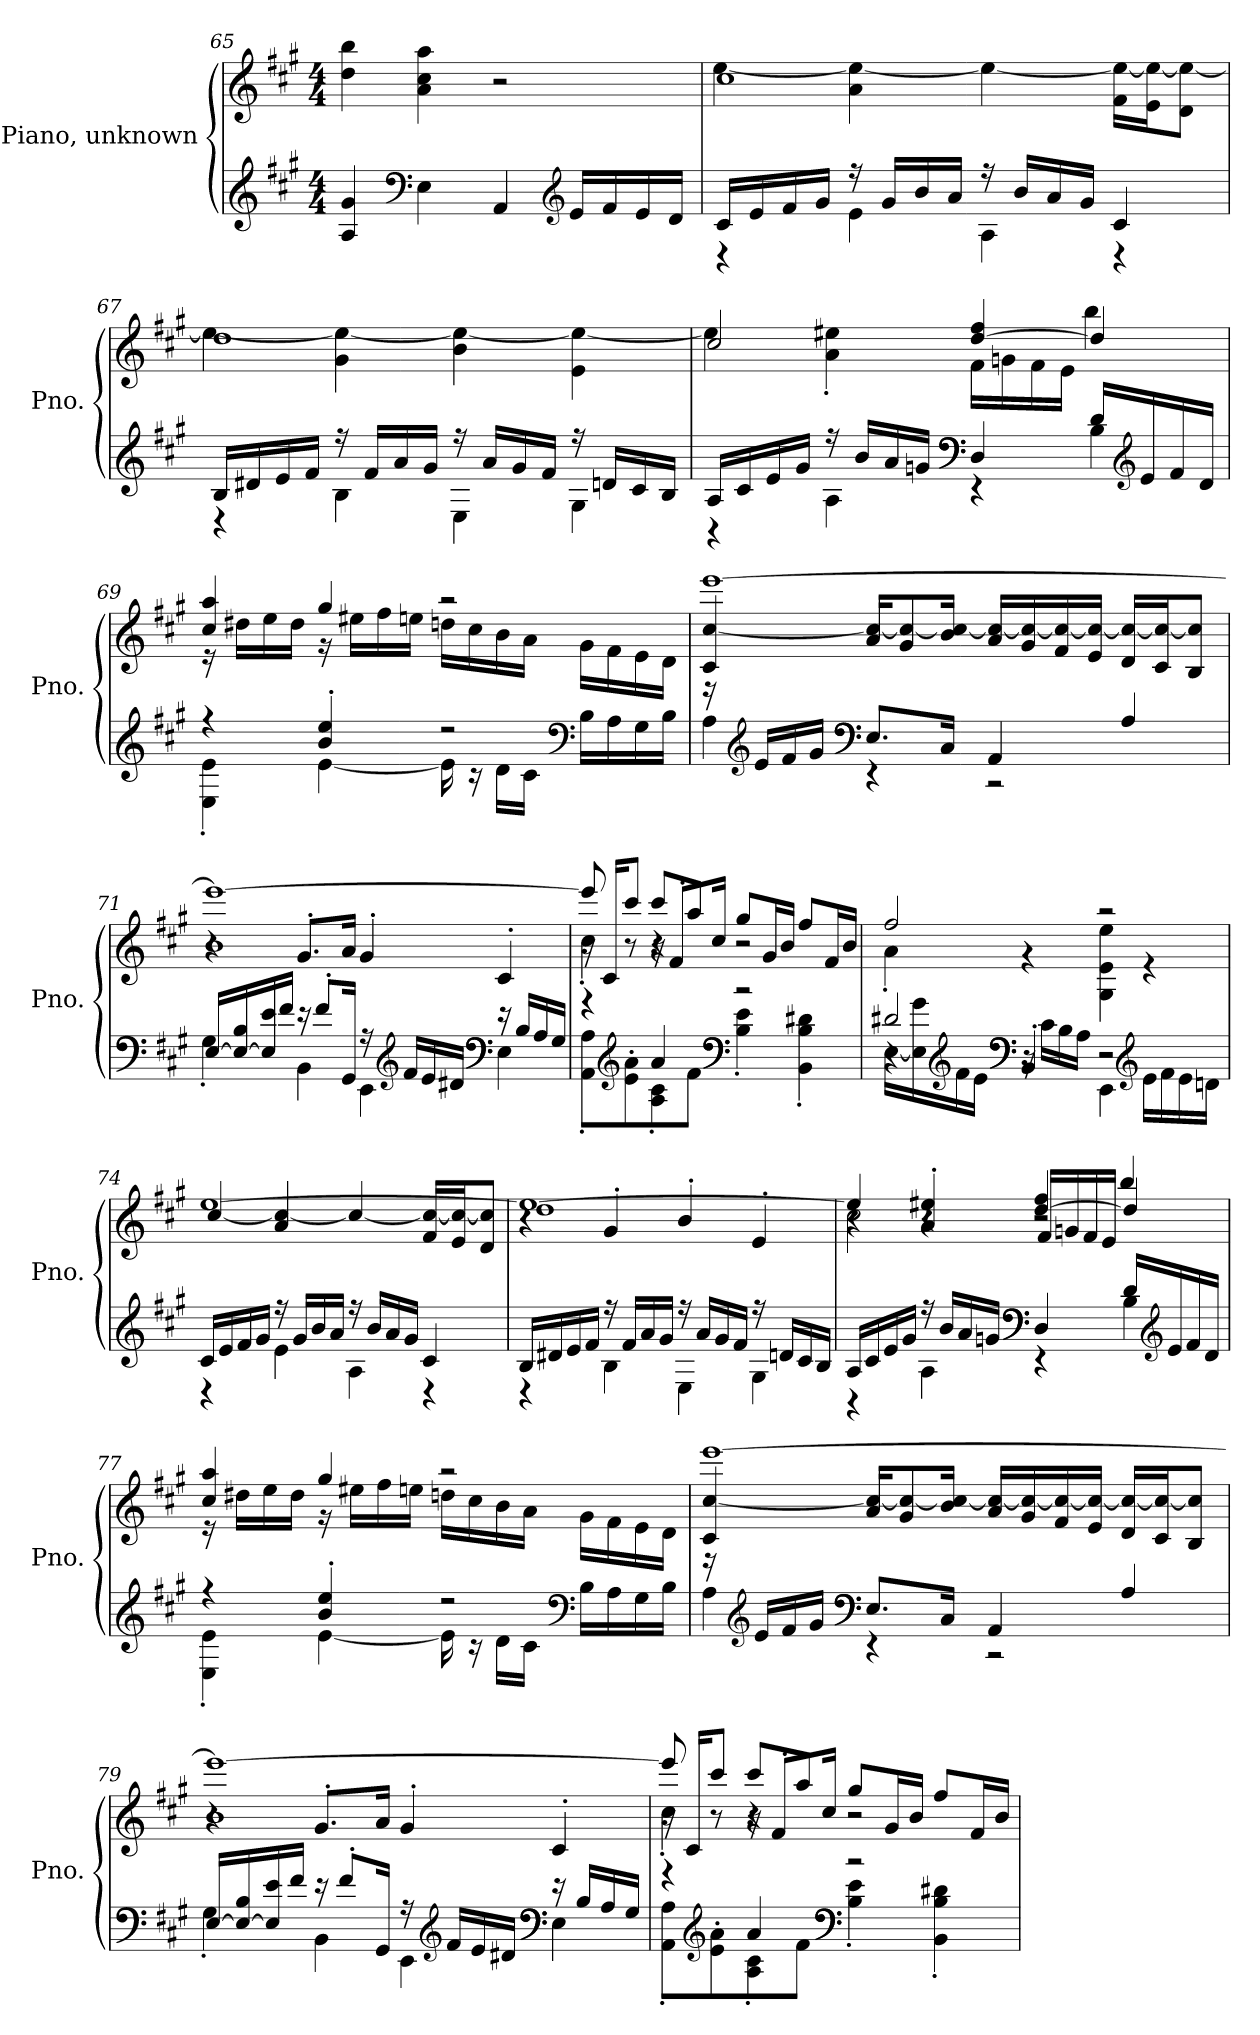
**kern	**kern
*part1	*part1
*staff2	*staff1
*I"Piano, unknown	*
*I'Pno.	*
!!LO:PB:g=z
*clefG2	*clefG2
*k[f#c#g#]	*k[f#c#g#]
*M4/4	*M4/4
=65	=65
4A/ 4g#/	4dd\ 4bb\
*clefF4	*
4E\	4a\ 4cc#\ 4aa\
4AA/	2r
*clefG2	*
16e/LL	.
16f#/	.
16e/	.
16d/JJ	.
=66	=66
*^	*^
16c#/LL	4r	1cc#	[4ee\
16e/	.	.	.
16f#/	.	.	.
16g#/JJ	.	.	.
16r	4e\	.	4a\ 4ee\_
16g#/LL	.	.	.
16b/	.	.	.
16a/JJ	.	.	.
16r	4A\	.	4ee\_
16b/LL	.	.	.
16a/	.	.	.
16g#/JJ	.	.	.
4c#/	4r	.	16f#\ 16ee\_LL
.	.	.	16e\ 16ee\_J
.	.	.	8d\ 8ee\_J
=67	=67	=67	=67
16B/LL	4r	1dd	4ee\_
16d#X/	.	.	.
16e/	.	.	.
16f#/JJ	.	.	.
16r	4B\	.	4g#\ 4ee\_
16f#/LL	.	.	.
16a/	.	.	.
16g#/JJ	.	.	.
16r	4E\	.	4b\ 4ee\_
16a/LL	.	.	.
16g#/	.	.	.
16f#/JJ	.	.	.
16r	4G#\	.	4e\ 4ee\_
16dn/LL	.	.	.
16c#/	.	.	.
16B/JJ	.	.	.
!!LO:LB:g=z	!!
=68	=68	=68	=68
16A/LL	4r	2cc#/	4ee\]
16c#/	.	.	.
16e/	.	.	.
16g#/JJ	.	.	.
16r	4A\	.	4a\' 4ee#X\'
16b/LL	.	.	.
16a/	.	.	.
16gn/JJ	.	.	.
*clefF4	*	*	*
4D/	4r	[4dd/ 4ff#/	16f#\LL
.	.	.	16gn\
.	.	.	16f#\
.	.	.	16e\JJ
16d/LL	4B\	4dd/]	4bb\
*clefG2	*	*	*
16e/	.	.	.
16f#/	.	.	.
16d/JJ	.	.	.
=69	=69	=69	=69
4r	4E\' 4e\'	4cc#/ 4aa/	16r
.	.	.	16dd#X\LL
.	.	.	16ee\
.	.	.	16dd#\JJ
4b/' 4ee/'	[4e\	4gg#/	16r
.	.	.	16ee#X\LL
.	.	.	16ff#\
.	.	.	16een\JJ
2r	16e\]	2r	16ddn\LL
.	16r	.	16cc#\
.	16d\LL	.	16b\
.	16c#\JJ	.	16a\JJ
*clefF4	*	*	*
.	16B\LL	.	16g#\LL
.	16A\	.	16f#\
.	16G#\	.	16e\
.	16B\JJ	.	16d\JJ
!!LO:LB:g=z	!!
=70	=70	=70	=70
16r	4A\	[1eee	4c#/ [4cc#/
*clefG2	*	*	*
16e/LL	.	.	.
16f#/	.	.	.
16g#/JJ	.	.	.
*clefF4	*	*	*
8.E/L	4r	.	16a/ 16cc#/_KL
.	.	.	8g#/ 8cc#/_
16C#/Jk	.	.	16b/ 16cc#/_Jk
4AA/	2r	.	16a/ 16cc#/_LL
.	.	.	16g#/ 16cc#/_
.	.	.	16f#/ 16cc#/_
.	.	.	16e/ 16cc#/_JJ
4A/	.	.	16d/ 16cc#/_LL
.	.	.	16c#/ 16cc#/_J
.	.	.	8B/ 8cc#/]J
=71	=71	=71	=71
*	*	*	*^
[16E/LL	4G#'\	1eee_	1b	4r
16E/_ 16B/	.	.	.	.
16E/] 16e/	.	.	.	.
16f#/JJ	.	.	.	.
16r	4BB\	.	.	8.g#'/L
8f#'/L	.	.	.	.
16GG#/Jk	.	.	.	16a/Jk
16r	4EE\	.	.	4g#'/
*clefG2	*	*	*	*
16f#/LL	.	.	.	.
16e/	.	.	.	.
16d#X/JJ	.	.	.	.
*clefF4	*	*	*	*
16r	4E\	.	.	4c#'/
16B/LL	.	.	.	.
16A/	.	.	.	.
16G#/JJ	.	.	.	.
!!LO:LB:g=z	!!	!!
=72	=72	=72	=72	=72
4r	8AA\' 8A\'L	8eee/]	4cc#'\	16r
.	.	.	.	16c#/KL
*clefG2	*	*	*	*
.	8e\' 8a\'	8r	.	8ccc#/J
4a/	8A\' 8c#\'	8ccc#/L	4r	16r
.	.	.	.	8f#'/L
.	8f#\J	8aa/J	.	.
.	.	.	.	16cc#/Jk
*clefF4	*	*	*	*
2r	4B\' 4e\'	2r	2r	8gg#/L
.	.	.	.	16g#/L
.	.	.	.	16b/JJ
.	4BB\' 4B\' 4d#X\'	.	.	8ff#/L
.	.	.	.	16f#/L
.	.	.	.	16b/JJ
*	*	*	*v	*v
=73	=73	=73	=73
*	*^	*	*
2d#X/	[16E\LL	4r	2ff#/	4a'\
.	16E\] 16g#\	.	.	.
*clefG2	*	*	*	*
.	16f#\	.	.	.
.	16e\JJ	.	.	.
*clefF4	*	*	*	*
.	16r	4BB'/	.	4r
.	16c#\LL	.	.	.
.	16B\	.	.	.
.	16A\JJ	.	.	.
2r	4EE\	2r	2r	4G#\ 4e\ 4ee\
*clefG2	*	*	*	*
.	16e\LL	.	.	4r
.	16f#\	.	.	.
.	16e\	.	.	.
.	16dn\JJ	.	.	.
*	*v	*v	*	*
!!LO:LB:g=z	!!
=74	=74	=74	=74
16c#/LL	4r	[1ee	[4cc#/
16e/	.	.	.
16f#/	.	.	.
16g#/JJ	.	.	.
16r	4e\	.	4a/ 4cc#/_
16g#/LL	.	.	.
16b/	.	.	.
16a/JJ	.	.	.
16r	4A\	.	4cc#/_
16b/LL	.	.	.
16a/	.	.	.
16g#/JJ	.	.	.
4c#/	4r	.	16f#/ 16cc#/_LL
.	.	.	16e/ 16cc#/_J
.	.	.	8d/ 8cc#/]J
=75	=75	=75	=75
*	*	*	*^
16B/LL	4r	1ee_	1dd	4r
16d#X/	.	.	.	.
16e/	.	.	.	.
16f#/JJ	.	.	.	.
16r	4B\	.	.	4g#'/
16f#/LL	.	.	.	.
16a/	.	.	.	.
16g#/JJ	.	.	.	.
16r	4E\	.	.	4b'/
16a/LL	.	.	.	.
16g#/	.	.	.	.
16f#/JJ	.	.	.	.
16r	4G#\	.	.	4e'/
16dn/LL	.	.	.	.
16c#/	.	.	.	.
16B/JJ	.	.	.	.
!!LO:LB:g=z	!!	!!
=76	=76	=76	=76	=76
16A/LL	4r	4ee/]	2cc#\	4r
16c#/	.	.	.	.
16e/	.	.	.	.
16g#/JJ	.	.	.	.
16r	4A\	4r	.	4a/' 4ee#X/'
16b/LL	.	.	.	.
16a/	.	.	.	.
16gn/JJ	.	.	.	.
*clefF4	*	*	*	*
4D/	4r	[4dd/ 4ff#/	2r	16f#/LL
.	.	.	.	16gn/
.	.	.	.	16f#/
.	.	.	.	16e/JJ
16d/LL	4B\	4dd/]	.	4bb/
*clefG2	*	*	*	*
16e/	.	.	.	.
16f#/	.	.	.	.
16d/JJ	.	.	.	.
*	*	*	*v	*v
=77	=77	=77	=77
4r	4E\' 4e\'	4cc#/ 4aa/	16r
.	.	.	16dd#X\LL
.	.	.	16ee\
.	.	.	16dd#\JJ
4b/' 4ee/'	[4e\	4gg#/	16r
.	.	.	16ee#X\LL
.	.	.	16ff#\
.	.	.	16een\JJ
2r	16e\]	2r	16ddn\LL
.	16r	.	16cc#\
.	16d\LL	.	16b\
.	16c#\JJ	.	16a\JJ
*clefF4	*	*	*
.	16B\LL	.	16g#\LL
.	16A\	.	16f#\
.	16G#\	.	16e\
.	16B\JJ	.	16d\JJ
!!LO:PB:g=z	!!
=78	=78	=78	=78
16r	4A\	[1eee	4c#/ [4cc#/
*clefG2	*	*	*
16e/LL	.	.	.
16f#/	.	.	.
16g#/JJ	.	.	.
*clefF4	*	*	*
8.E/L	4r	.	16a/ 16cc#/_KL
.	.	.	8g#/ 8cc#/_
16C#/Jk	.	.	16b/ 16cc#/_Jk
4AA/	2r	.	16a/ 16cc#/_LL
.	.	.	16g#/ 16cc#/_
.	.	.	16f#/ 16cc#/_
.	.	.	16e/ 16cc#/_JJ
4A/	.	.	16d/ 16cc#/_LL
.	.	.	16c#/ 16cc#/_J
.	.	.	8B/ 8cc#/]J
=79	=79	=79	=79
*	*	*	*^
[16E/LL	4G#'\	1eee_	1b	4r
16E/_ 16B/	.	.	.	.
16E/] 16e/	.	.	.	.
16f#/JJ	.	.	.	.
16r	4BB\	.	.	8.g#'/L
8f#'/L	.	.	.	.
16GG#/Jk	.	.	.	16a/Jk
16r	4EE\	.	.	4g#'/
*clefG2	*	*	*	*
16f#/LL	.	.	.	.
16e/	.	.	.	.
16d#X/JJ	.	.	.	.
*clefF4	*	*	*	*
16r	4E\	.	.	4c#'/
16B/LL	.	.	.	.
16A/	.	.	.	.
16G#/JJ	.	.	.	.
!!LO:LB:g=z	!!	!!
=80	=80	=80	=80	=80
4r	8AA\' 8A\'L	8eee/]	4cc#'\	16r
.	.	.	.	16c#/KL
*clefG2	*	*	*	*
.	8e\' 8a\'	8r	.	8ccc#/J
4a/	8A\' 8c#\'	8ccc#/L	4r	16r
.	.	.	.	8f#'/L
.	8f#\J	8aa/J	.	.
.	.	.	.	16cc#/Jk
*clefF4	*	*	*	*
2r	4B\' 4e\'	2r	2r	8gg#/L
.	.	.	.	16g#/L
.	.	.	.	16b/JJ
.	4BB\' 4B\' 4d#X\'	.	.	8ff#/L
.	.	.	.	16f#/L
.	.	.	.	16b/JJ
*v	*v	*	*	*
*	*v	*v	*v
=	=
*-	*-
